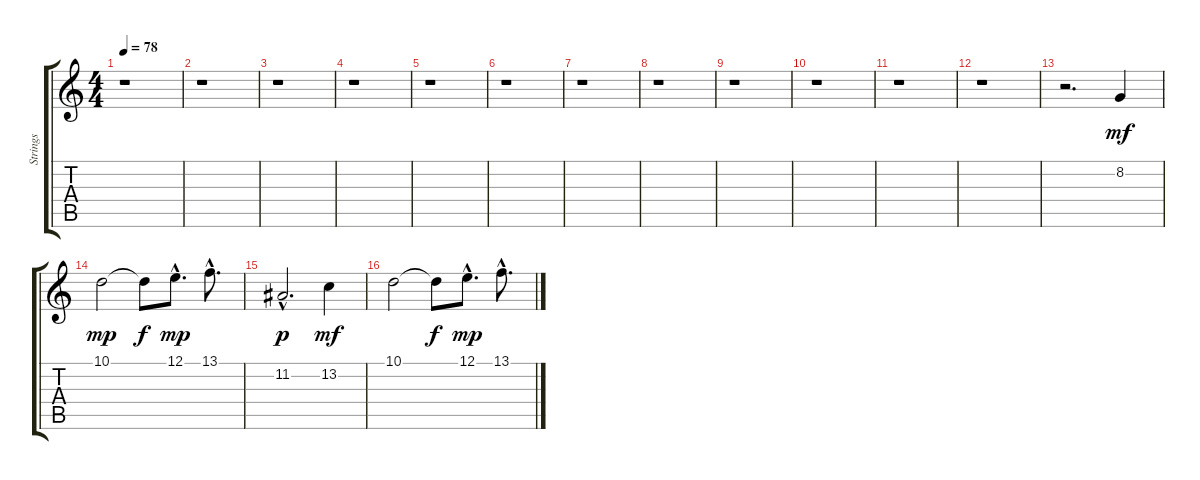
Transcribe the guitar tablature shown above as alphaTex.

\track ("Strings             " "Strings   ") {instrument stringensemble1}
\staff {score tabs}
\tuning (E4 B3 G3 D3 A2 E2) {hide}
\ts (4 4)
\tempo 78
\clef g2
\ks c
r.1{dy mf instrument stringensemble1} |
r.1 |
r.1 |
r.1 |
r.1 |
r.1 |
r.1 |
r.1 |
r.1 |
r.1 |
r.1 |
r.1 |
r.2{d} 8.2.4 |
10.1.2{dy mp} 10.1{t}.8{dy f} 12.1{hac}.8{d dy mp} 13.1{hac}.8{d} |
11.2{hac}.2{d dy p} 13.2.4{dy mf} |
10.1.2 10.1{t}.8{dy f} 12.1{hac}.8{d dy mp} 13.1{hac}.8{d}
